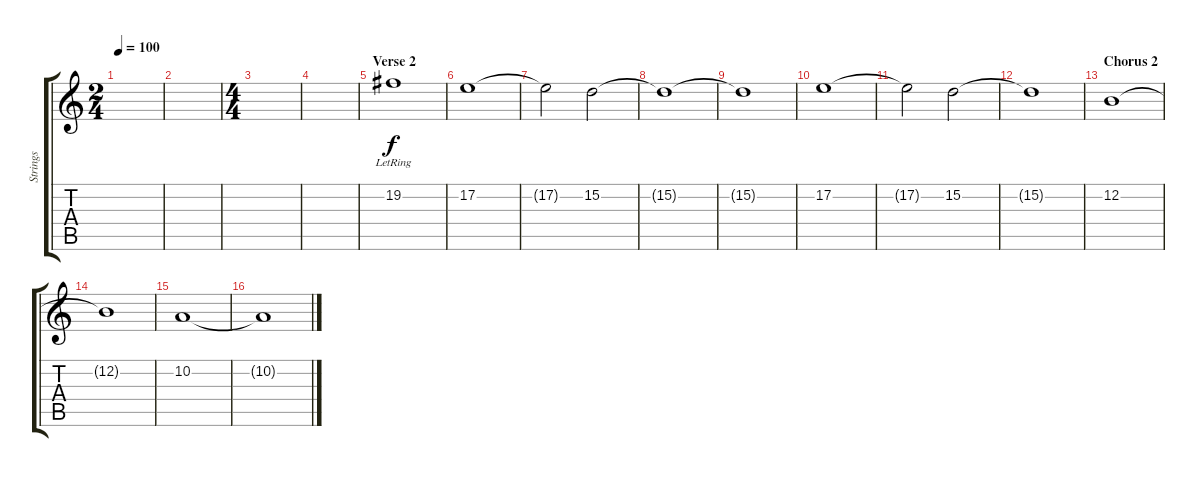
\track ("Strings" "Strings") {instrument stringensemble1}
\staff {score tabs}
\tuning (E4 B3 G3 D3 A2 E2) {hide}
\ts (2 4)
\tempo 100
\clef g2
\ks c
|
|
\ts (4 4)
|
|
\section ("" "Verse 2")
19.2{lr}.1 |
17.2.1 |
17.2{t}.2 15.2.2 |
15.2{t}.1 |
15.2{t}.1 |
17.2.1 |
17.2{t}.2 15.2.2 |
15.2{t}.1 |
\section ("" "Chorus 2")
12.2.1 |
12.2{t}.1 |
10.2.1 |
10.2{t}.1
